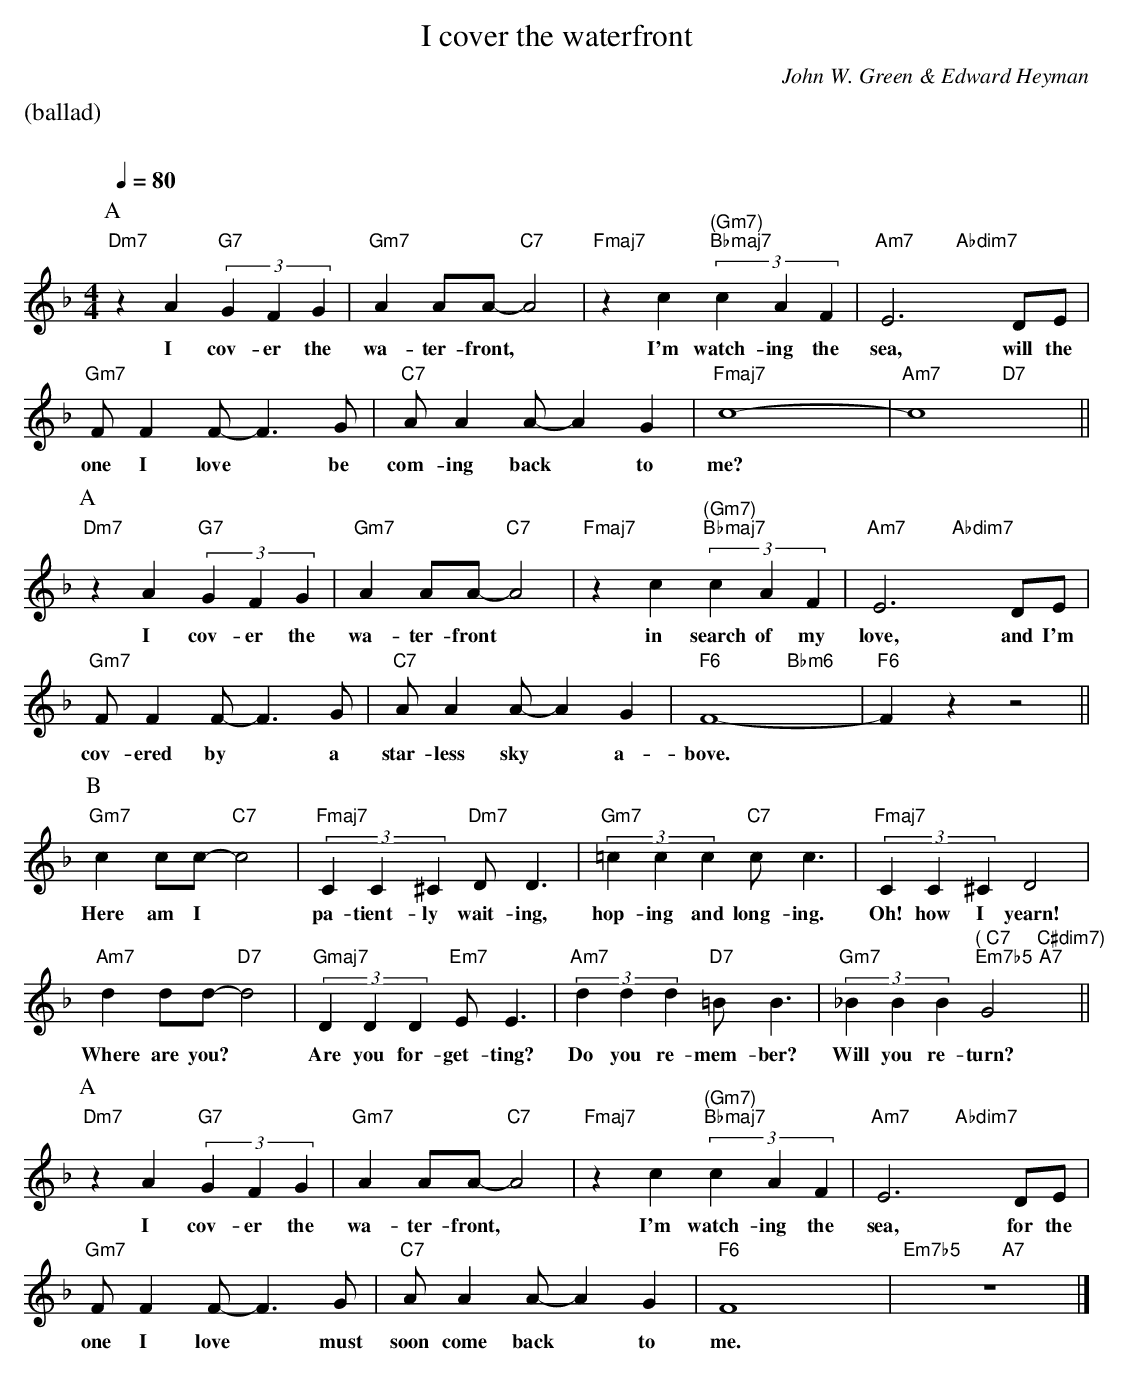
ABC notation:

X:1
T: I cover the waterfront
M:4/4
L:1/4
C:John W. Green & Edward Heyman
Q:1/4=80
%%staves (chords melody)
K:F
%%text (ballad)
%%vskip 20
P: A
V:chords
"Dm7"x2 "G7"x2 | "Gm7"x2 "C7"x2 | "Fmaj7"x2 "(Gm7)""Bbmaj7"x2 | "Am7"x2 "Abdim7"x2 |
"Gm7"x2 x2 | "C7"x2 x2 | "Fmaj7"x2 x2 | "Am7"x2 "D7"x2 ||
V:melody
zA (3GFG | AA/2A/2- A2 | zc (3cAF | E3 D/2E/2 |
w:I cov-er the wa-ter-front,* I'm watch-ing the sea, will the
F/2FF/2- F>G | A/2AA/2- AG | c4- | c4 ||
w:one I love* be com-ing back* to me?*
P: A
V:chords
"Dm7"x2 "G7"x2 | "Gm7"x2 "C7"x2 | "Fmaj7"x2 "(Gm7)""Bbmaj7"x2 | "Am7"x2 "Abdim7"x2 |
"Gm7"x2 x2 | "C7"x2 x2 | "F6"x2 "Bbm6"x2 | "F6"x2 x2 ||
V:melody
zA (3GFG | AA/2A/2- A2 | zc (3cAF | E3 D/2E/2 |
w:I cov-er the wa-ter-front* in search of my love, and I'm
F/2FF/2- F>G | A/2AA/2- AG | F4- | Fzz2 ||
w:cov-ered by* a star-less sky* a-bove.*
P: B
V:chords
"Gm7"x2 "C7"x2 | "Fmaj7"x2 "Dm7"x2 | "Gm7"x2 "C7"x2 | "Fmaj7"x2 x2 |
"Am7"x2 "D7"x2 | "Gmaj7"x2 "Em7"x2 | "Am7"x2 "D7"x2 | "Gm7"x2 "( C7""Em7b5"x"C#dim7)""A7"x ||
V:melody
cc/2c/2- c2 | (3CC^C D<D | (3=ccc c<c | (3CC^C D2 |
w:Here am I* pa-tient-ly wait-ing, hop-ing and long-ing. Oh! how I yearn!
dd/2d/2- d2 | (3DDD E<E | (3ddd =B<B | (3_BBB G2 ||
w:Where are you?* Are you for-get-ting? Do you re-mem-ber? Will you re-turn?
P: A
V:chords
"Dm7"x2 "G7"x2 | "Gm7"x2 "C7"x2 | "Fmaj7"x2 "(Gm7)""Bbmaj7"x2 | "Am7"x2 "Abdim7"x2 |
"Gm7"x2 x2 | "C7"x2 x2 | "F6"x2 x2 | "Em7b5"x2 "A7"x2 |]
V:melody
zA (3GFG | AA/2A/2- A2 | zc (3cAF | E3 D/2E/2 |
w:I cov-er the wa-ter-front,* I'm watch-ing the sea, for the
F/2FF/2- F>G | A/2AA/2- AG | F4 | z4 |]
w:one I love* must soon come back* to me.
